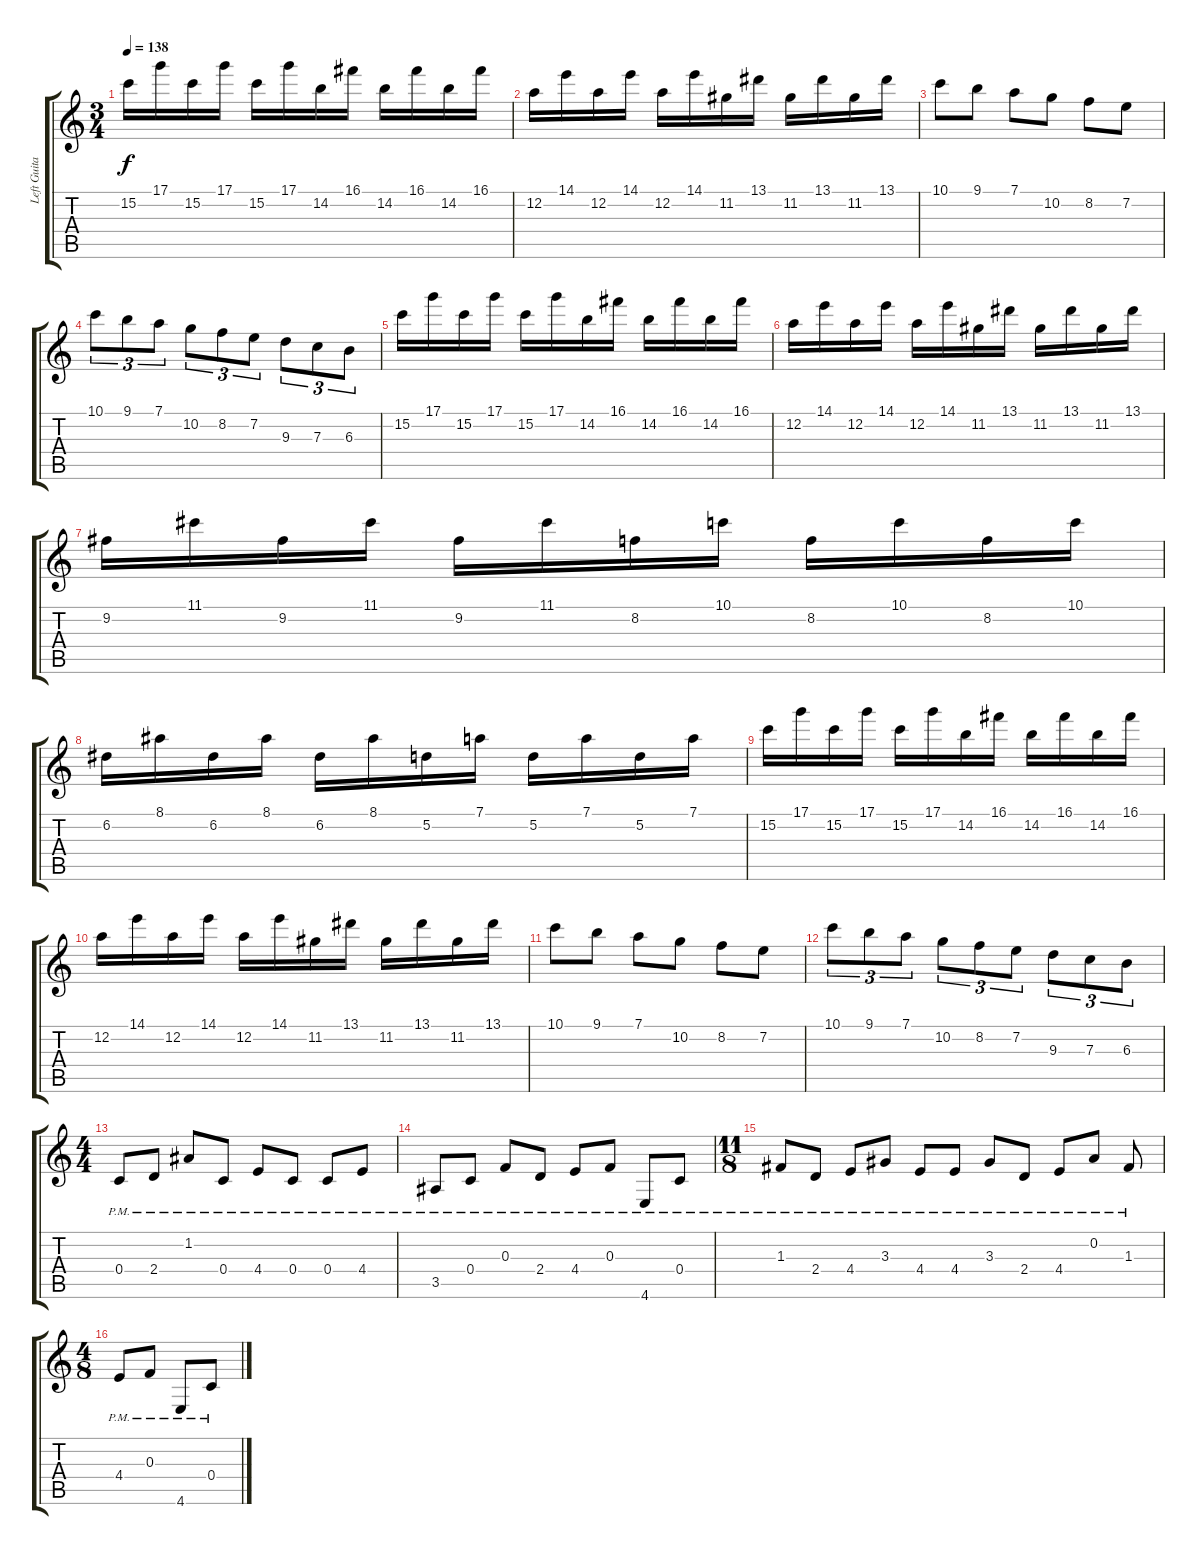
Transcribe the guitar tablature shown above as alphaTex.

\track ("Left Guitar" "Left Guita") {instrument distortionguitar}
\staff {score tabs}
\tuning (D4 A3 F3 C3 G2 C2) {hide}
\ts (3 4)
\tempo 138
\clef g2
\ks c
15.2.16{dy f} 17.1.16 15.2.16 17.1.16 15.2.16 17.1.16 14.2.16 16.1.16 14.2.16 16.1.16 14.2.16 16.1.16 |
12.2.16 14.1.16 12.2.16 14.1.16 12.2.16 14.1.16 11.2.16 13.1.16 11.2.16 13.1.16 11.2.16 13.1.16 |
10.1.8 9.1.8 7.1.8 10.2.8 8.2.8 7.2.8 |
10.1.8{tu (3 2)} 9.1.8{tu (3 2)} 7.1.8{tu (3 2)} 10.2.8{tu (3 2)} 8.2.8{tu (3 2)} 7.2.8{tu (3 2)} 9.3.8{tu (3 2)} 7.3.8{tu (3 2)} 6.3.8{tu (3 2)} |
15.2.16 17.1.16 15.2.16 17.1.16 15.2.16 17.1.16 14.2.16 16.1.16 14.2.16 16.1.16 14.2.16 16.1.16 |
12.2.16 14.1.16 12.2.16 14.1.16 12.2.16 14.1.16 11.2.16 13.1.16 11.2.16 13.1.16 11.2.16 13.1.16 |
9.2.16 11.1.16 9.2.16 11.1.16 9.2.16 11.1.16 8.2.16 10.1.16 8.2.16 10.1.16 8.2.16 10.1.16 |
6.2.16 8.1.16 6.2.16 8.1.16 6.2.16 8.1.16 5.2.16 7.1.16 5.2.16 7.1.16 5.2.16 7.1.16 |
15.2.16 17.1.16 15.2.16 17.1.16 15.2.16 17.1.16 14.2.16 16.1.16 14.2.16 16.1.16 14.2.16 16.1.16 |
12.2.16 14.1.16 12.2.16 14.1.16 12.2.16 14.1.16 11.2.16 13.1.16 11.2.16 13.1.16 11.2.16 13.1.16 |
10.1.8 9.1.8 7.1.8 10.2.8 8.2.8 7.2.8 |
10.1.8{tu (3 2)} 9.1.8{tu (3 2)} 7.1.8{tu (3 2)} 10.2.8{tu (3 2)} 8.2.8{tu (3 2)} 7.2.8{tu (3 2)} 9.3.8{tu (3 2)} 7.3.8{tu (3 2)} 6.3.8{tu (3 2)} |
\ts (4 4)
0.4{pm}.8 2.4{pm}.8 1.2{pm}.8 0.4{pm}.8 4.4{pm}.8 0.4{pm}.8 0.4{pm}.8 4.4{pm}.8 |
3.5{pm}.8 0.4{pm}.8 0.3{pm}.8 2.4{pm}.8 4.4{pm}.8 0.3{pm}.8 4.6{pm}.8 0.4{pm}.8 |
\ts (11 8)
1.3{pm}.8 2.4{pm}.8 4.4{pm}.8 3.3{pm}.8 4.4{pm}.8 4.4{pm}.8 3.3{pm}.8 2.4{pm}.8 4.4{pm}.8 0.2{pm}.8 1.3{pm}.8 |
\ts (4 8)
4.4{pm}.8 0.3{pm}.8 4.6{pm}.8 0.4{pm}.8
